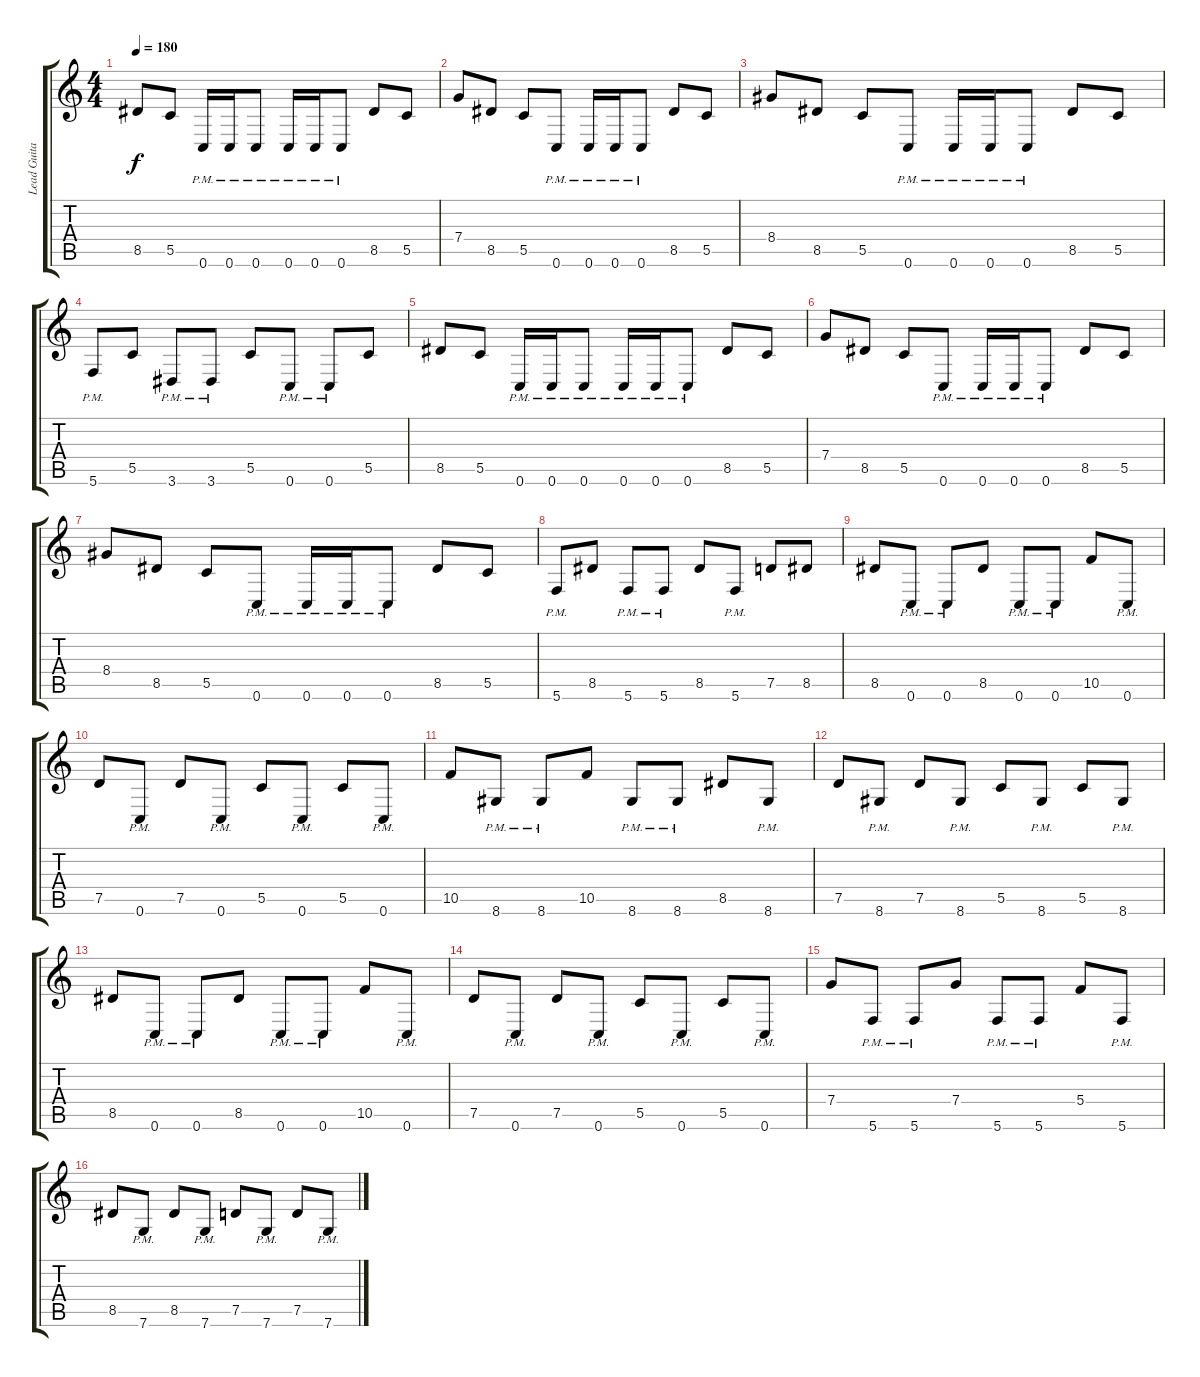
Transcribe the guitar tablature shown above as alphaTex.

\track ("Lead Guitar" "Lead Guita") {instrument distortionguitar}
\staff {score tabs}
\tuning (D4 A3 F3 C3 G2 C2) {hide}
\ts (4 4)
\tempo 180
\clef g2
\ks c
8.5.8{dy f} 5.5.8 0.6{pm}.16 0.6{pm}.16 0.6{pm}.8 0.6{pm}.16 0.6{pm}.16 0.6{pm}.8 8.5.8 5.5.8 |
7.4.8 8.5.8 5.5.8 0.6{pm}.8 0.6{pm}.16 0.6{pm}.16 0.6{pm}.8 8.5.8 5.5.8 |
8.4.8 8.5.8 5.5.8 0.6{pm}.8 0.6{pm}.16 0.6{pm}.16 0.6{pm}.8 8.5.8 5.5.8 |
5.6{pm}.8 5.5.8 3.6{pm}.8 3.6{pm}.8 5.5.8 0.6{pm}.8 0.6{pm}.8 5.5.8 |
8.5.8 5.5.8 0.6{pm}.16 0.6{pm}.16 0.6{pm}.8 0.6{pm}.16 0.6{pm}.16 0.6{pm}.8 8.5.8 5.5.8 |
7.4.8 8.5.8 5.5.8 0.6{pm}.8 0.6{pm}.16 0.6{pm}.16 0.6{pm}.8 8.5.8 5.5.8 |
8.4.8 8.5.8 5.5.8 0.6{pm}.8 0.6{pm}.16 0.6{pm}.16 0.6{pm}.8 8.5.8 5.5.8 |
5.6{pm}.8 8.5.8 5.6{pm}.8 5.6{pm}.8 8.5.8 5.6{pm}.8 7.5.8 8.5.8 |
8.5.8 0.6{pm}.8 0.6{pm}.8 8.5.8 0.6{pm}.8 0.6{pm}.8 10.5.8 0.6{pm}.8 |
7.5.8 0.6{pm}.8 7.5.8 0.6{pm}.8 5.5.8 0.6{pm}.8 5.5.8 0.6{pm}.8 |
10.5.8 8.6{pm}.8 8.6{pm}.8 10.5.8 8.6{pm}.8 8.6{pm}.8 8.5.8 8.6{pm}.8 |
7.5.8 8.6{pm}.8 7.5.8 8.6{pm}.8 5.5.8 8.6{pm}.8 5.5.8 8.6{pm}.8 |
8.5.8 0.6{pm}.8 0.6{pm}.8 8.5.8 0.6{pm}.8 0.6{pm}.8 10.5.8 0.6{pm}.8 |
7.5.8 0.6{pm}.8 7.5.8 0.6{pm}.8 5.5.8 0.6{pm}.8 5.5.8 0.6{pm}.8 |
7.4.8 5.6{pm}.8 5.6{pm}.8 7.4.8 5.6{pm}.8 5.6{pm}.8 5.4.8 5.6{pm}.8 |
8.5.8 7.6{pm}.8 8.5.8 7.6{pm}.8 7.5.8 7.6{pm}.8 7.5.8 7.6{pm}.8
